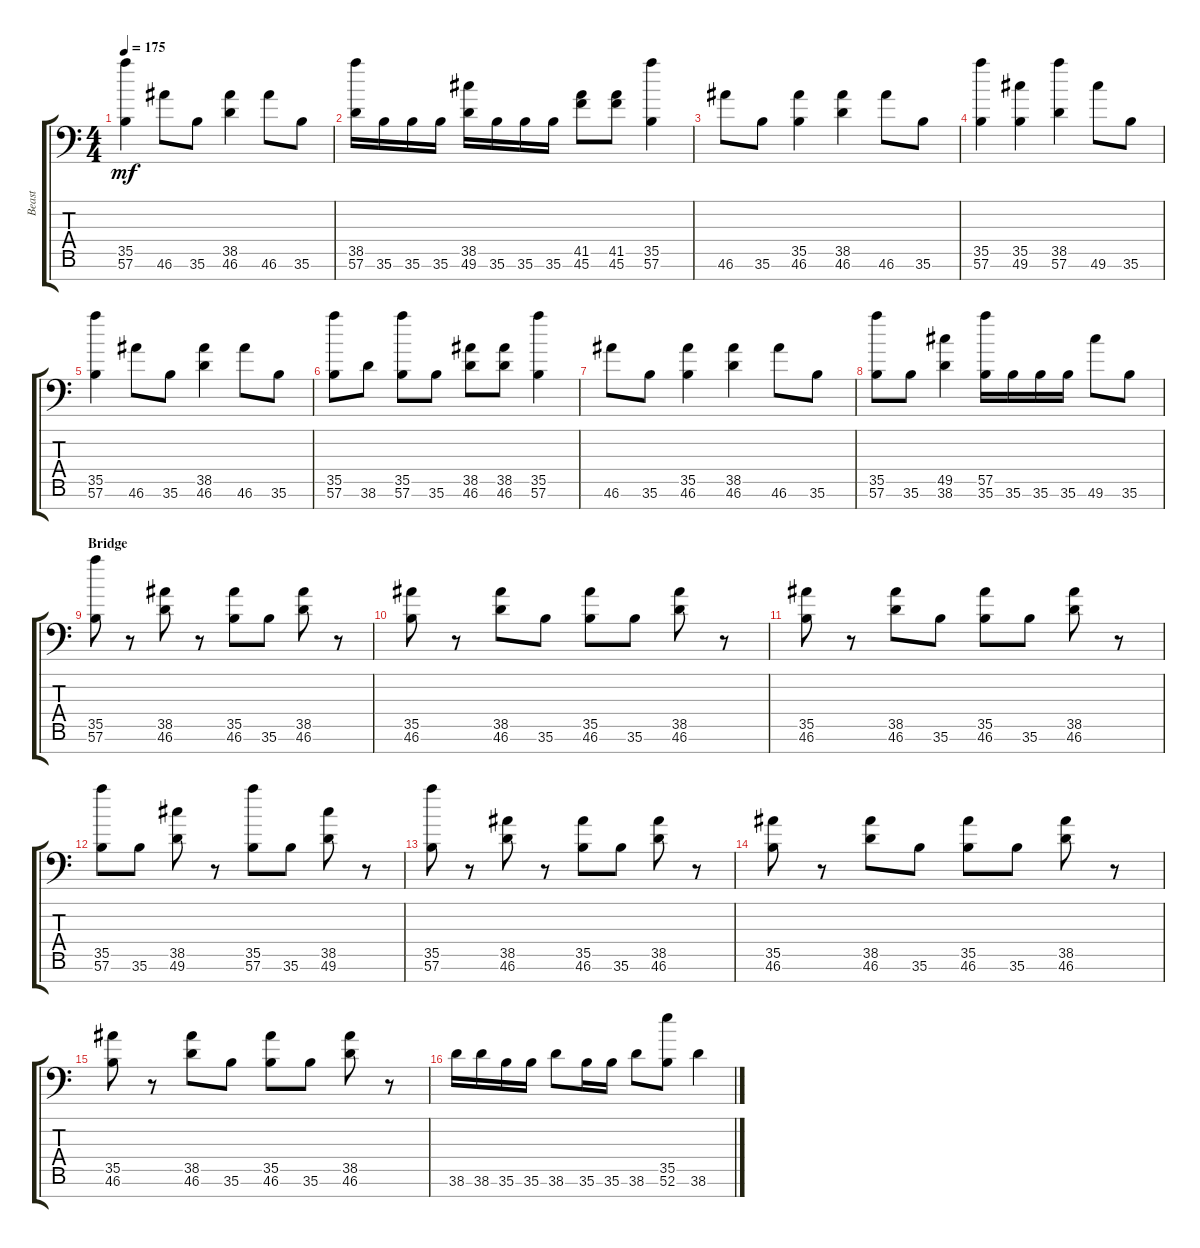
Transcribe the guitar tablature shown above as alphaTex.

\track ("Beast" "Beast") {instrument acousticgrandpiano}
\staff {score tabs}
\tuning (C-1 C-1 C-1 C-1 C-1 C-1 C-1) {hide}
\ts (4 4)
\tempo 175
\clef f4
\ks c
(35.5 57.6).4{dy mf} 46.6.8 35.6.8 (38.5 46.6).4 46.6.8 35.6.8 |
(38.5 57.6).16 35.6.16 35.6.16 35.6.16 (38.5 49.6).16 35.6.16 35.6.16 35.6.16 (41.5 45.6).8 (41.5 45.6).8 (35.5 57.6).4 |
46.6.8 35.6.8 (35.5 46.6).4 (38.5 46.6).4 46.6.8 35.6.8 |
(35.5 57.6).4 (35.5 49.6).4 (38.5 57.6).4 49.6.8 35.6.8 |
(35.5 57.6).4 46.6.8 35.6.8 (38.5 46.6).4 46.6.8 35.6.8 |
(35.5 57.6).8 38.6.8 (35.5 57.6).8 35.6.8 (38.5 46.6).8 (38.5 46.6).8 (35.5 57.6).4 |
46.6.8 35.6.8 (35.5 46.6).4 (38.5 46.6).4 46.6.8 35.6.8 |
(35.5 57.6).8 35.6.8 (49.5 38.6).4 (57.5 35.6).16 35.6.16 35.6.16 35.6.16 49.6.8 35.6.8 |
\section ("" "Bridge")
(35.5 57.6).8 r.8 (38.5 46.6).8 r.8 (35.5 46.6).8 35.6.8 (38.5 46.6).8 r.8 |
(35.5 46.6).8 r.8 (38.5 46.6).8 35.6.8 (35.5 46.6).8 35.6.8 (38.5 46.6).8 r.8 |
(35.5 46.6).8 r.8 (38.5 46.6).8 35.6.8 (35.5 46.6).8 35.6.8 (38.5 46.6).8 r.8 |
(35.5 57.6).8 35.6.8 (38.5 49.6).8 r.8 (35.5 57.6).8 35.6.8 (38.5 49.6).8 r.8 |
(35.5 57.6).8 r.8 (38.5 46.6).8 r.8 (35.5 46.6).8 35.6.8 (38.5 46.6).8 r.8 |
(35.5 46.6).8 r.8 (38.5 46.6).8 35.6.8 (35.5 46.6).8 35.6.8 (38.5 46.6).8 r.8 |
(35.5 46.6).8 r.8 (38.5 46.6).8 35.6.8 (35.5 46.6).8 35.6.8 (38.5 46.6).8 r.8 |
38.6.16 38.6.16 35.6.16 35.6.16 38.6.8 35.6.16 35.6.16 38.6.8 (35.5 52.6).8 38.6.4
